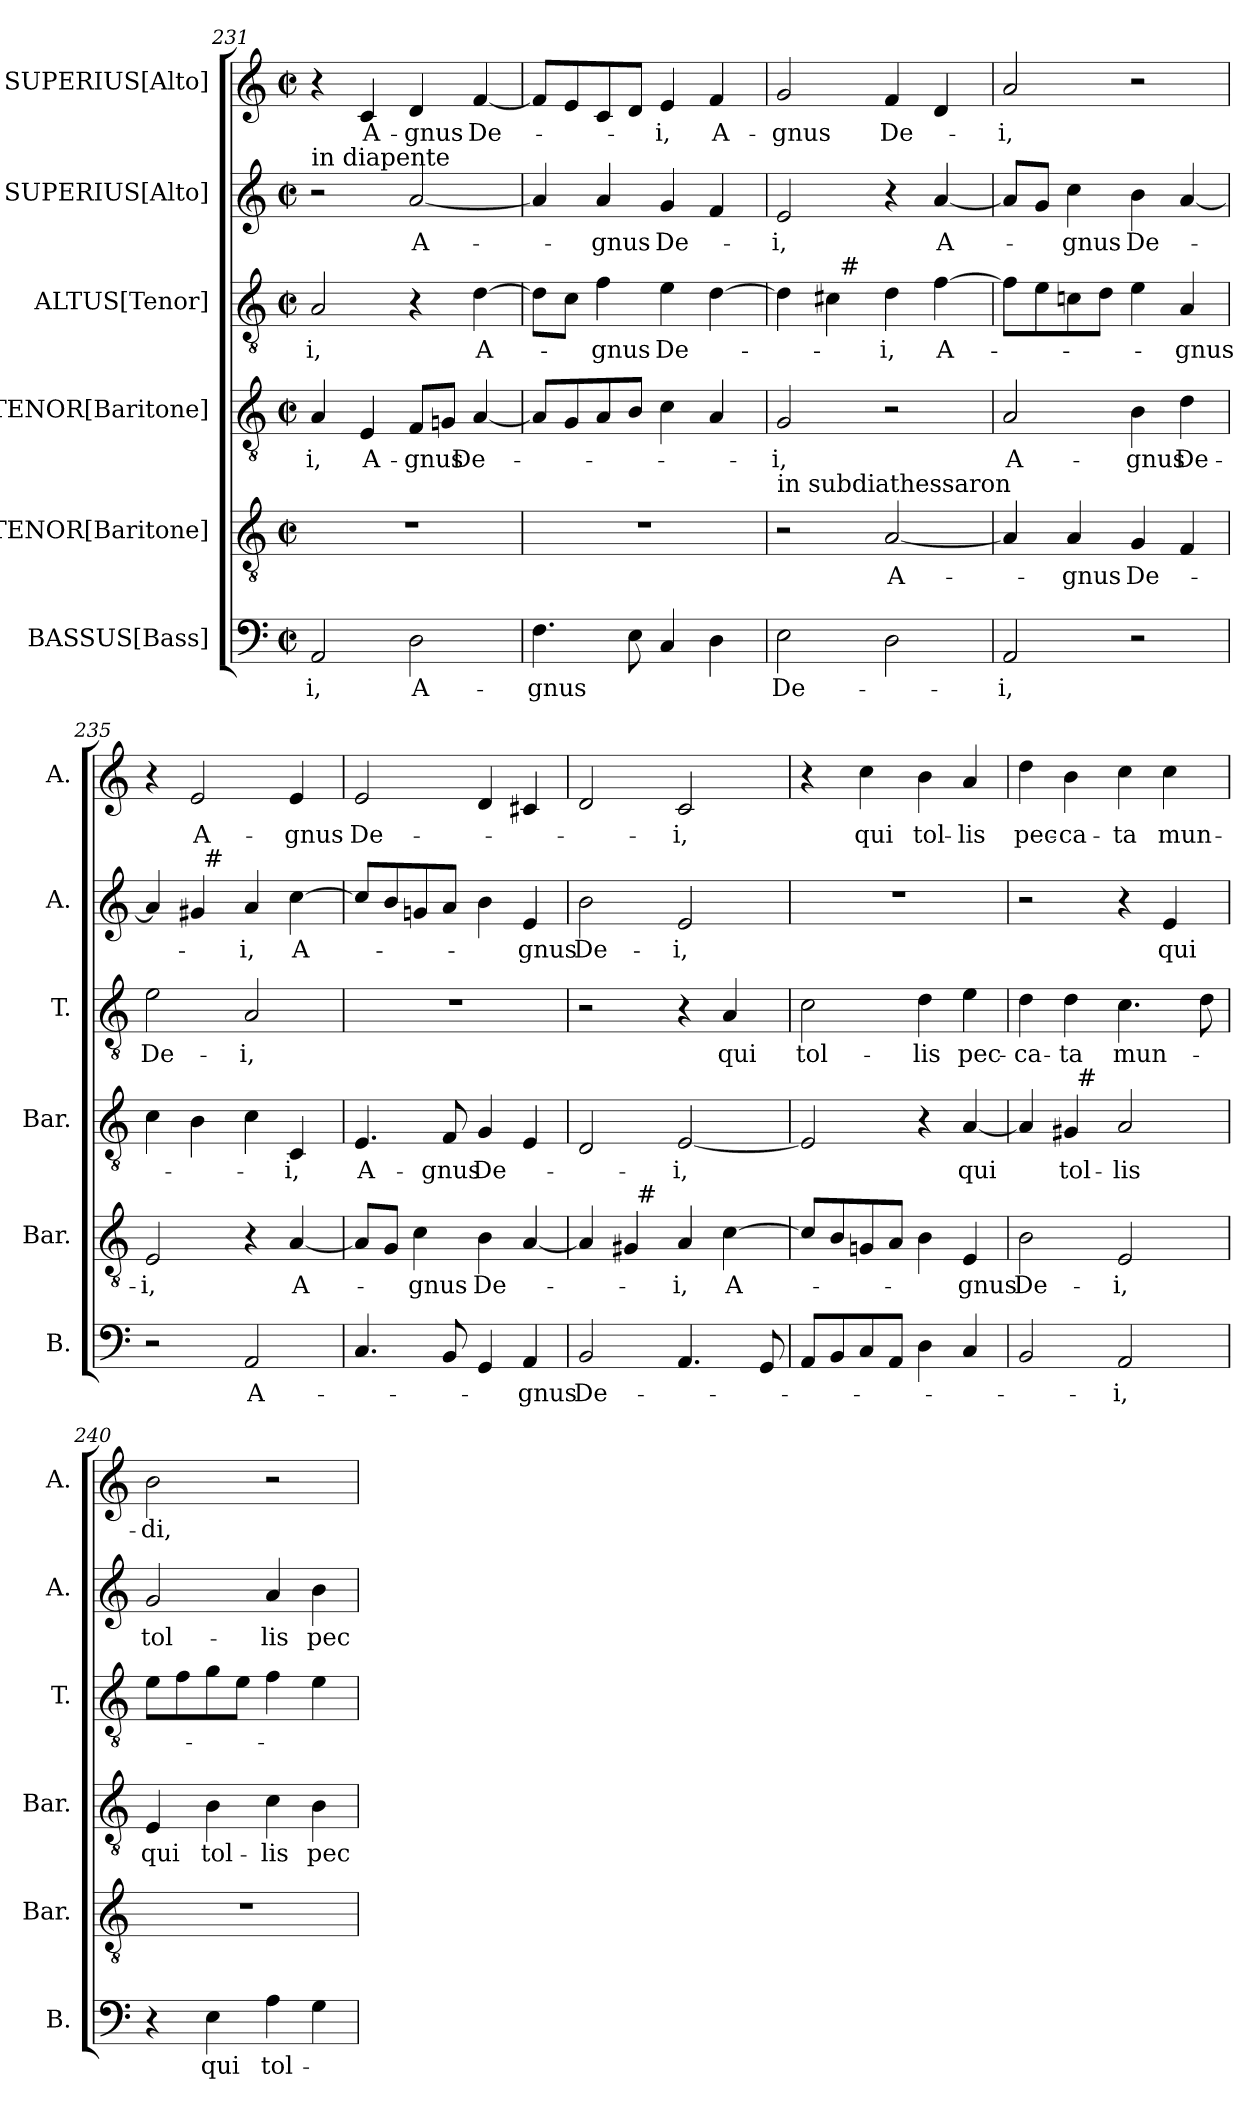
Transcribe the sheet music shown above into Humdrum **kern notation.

**kern	**text	**kern	**text	**kern	**text	**kern	**text	**kern	**text	**kern	**text
*part6	*part6	*part5	*part5	*part4	*part4	*part3	*part3	*part2	*part2	*part1	*part1
*staff6	*staff6	*staff5	*staff5	*staff4	*staff4	*staff3	*staff3	*staff2	*staff2	*staff1	*staff1
*I"BASSUS[Bass]	*	*I"TENOR[Baritone]	*	*I"TENOR[Baritone]	*	*I"ALTUS[Tenor]	*	*I"SUPERIUS[Alto]	*	*I"SUPERIUS[Alto]	*
*I'B.	*	*I'Bar.	*	*I'Bar.	*	*I'T.	*	*I'A.	*	*I'A.	*
*clefF4	*	*clefGv2	*	*clefGv2	*	*clefGv2	*	*clefG2	*	*clefG2	*
*	*	*ITrd7c12	*	*ITrd7c12	*	*ITrd7c12	*	*	*	*	*
*k[]	*	*k[]	*	*k[]	*	*k[]	*	*k[]	*	*k[]	*
*C:	*	*C:	*	*C:	*	*C:	*	*C:	*	*C:	*
*M2/2	*	*M2/2	*	*M2/2	*	*M2/2	*	*M2/2	*	*M2/2	*
*met(c|)	*	*met(c|)	*	*met(c|)	*	*met(c|)	*	*met(c|)	*	*met(c|)	*
=231	=231	=231	=231	=231	=231	=231	=231	=231	=231	=231	=231
!	!	!	!	!	!	!	!	!LO:TX:a:t=in diapente	!	!	!
!	!LO:LY:b	!	!	!	!LO:LY:b	!	!LO:LY:b	!	!	!	!
2AA/	-i,	1r	.	4AA/	-i,	2AA/	-i,	2r	.	4r	.
!	!	!	!	!	!LO:LY:b	!	!	!	!	!	!LO:LY:b
.	.	.	.	4EE/	A-	.	.	.	.	4c/	A-
!	!LO:LY:b	!	!	!	!LO:LY:b	!	!	!	!LO:LY:b	!	!LO:LY:b
2D\	A-	.	.	8FF/L	-gnus	4r	.	[<2a/	A-	4d/	-gnus
.	.	.	.	8GGn/J	.	.	.	.	.	.	.
!	!	!	!	!	!LO:LY:b	!	!LO:LY:b	!	!	!	!LO:LY:b
.	.	.	.	[<4AA/	De-	[>4D\	A-	.	.	[<4f/	De-
=232	=232	=232	=232	=232	=232	=232	=232	=232	=232	=232	=232
!	!LO:LY:b	!	!	!	!	!	!	!	!	!	!
4.F\	-gnus	1r	.	8AA/L]	.	8D\L]	.	4a/]	.	8f/L]	.
.	.	.	.	8GG/	.	8C\J	.	.	.	8e/	.
!	!	!	!	!	!	!	!LO:LY:b	!	!LO:LY:b	!	!
.	.	.	.	8AA/	.	4F\	-gnus	4a/	-gnus	8c/	.
8E\	.	.	.	8BB/J	.	.	.	.	.	8d/J	.
!	!	!	!	!	!	!	!LO:LY:b	!	!LO:LY:b	!	!LO:LY:b
4C/	.	.	.	4C\	.	4E\	De-	4g/	De-	4e/	-i,
!	!	!	!	!	!	!	!	!	!	!	!LO:LY:b
4D\	.	.	.	4AA/	.	[>4D\	.	4f/	.	4f/	A-
=233	=233	=233	=233	=233	=233	=233	=233	=233	=233	=233	=233
!	!	!LO:TX:a:t=in subdiathessaron	!	!	!	!	!	!	!	!	!
!	!LO:LY:b	!	!	!	!LO:LY:b	!	!	!	!LO:LY:b	!	!LO:LY:b
*	*	*	*	*	*	*^	*	*	*	*	*
2E\	De-	2r	.	2GG/	-i,	4D\]	4ryy	.	2e/	-i,	2g/	-gnus
.	.	.	.	.	.	4C#\	32ryy	.	.	.	.	.
!	!	!	!	!	!	!	!LO:TX:a:t=#	!	!	!	!	!
.	.	.	.	.	.	.	2ryy	.	.	.	.	.
!	!	!	!LO:LY:b	!	!	!	!	!LO:LY:b	!	!	!	!LO:LY:b
2D\	.	[<2AA/	A-	2r	.	4D\	.	-i,	4r	.	4f/	De-
!	!	!	!	!	!	!	!	!LO:LY:b	!	!LO:LY:b	!	!
.	.	.	.	.	.	[>4F\	.	A-	[<4a/	A-	4d/	.
.	.	.	.	.	.	.	8..ryy	.	.	.	.	.
=234	=234	=234	=234	=234	=234	=234	=234	=234	=234	=234	=234	=234
!	!LO:LY:b	!	!	!	!LO:LY:b	!	!	!	!	!	!	!LO:LY:b
*	*	*	*	*	*	*v	*v	*	*	*	*	*
2AA/	-i,	4AA/]	.	2AA/	A-	8F\L]	.	8a/L]	.	2a/	-i,
.	.	.	.	.	.	8E\	.	8g/J	.	.	.
!	!	!	!LO:LY:b	!	!	!	!	!	!LO:LY:b	!	!
.	.	4AA/	-gnus	.	.	8Cn\	.	4cc\	-gnus	.	.
.	.	.	.	.	.	8D\J	.	.	.	.	.
!	!	!	!LO:LY:b	!	!LO:LY:b	!	!	!	!LO:LY:b	!	!
2r	.	4GG/	De-	4BB\	-gnus	4E\	.	4b\	De-	2r	.
!	!	!	!	!	!LO:LY:b	!	!LO:LY:b	!	!	!	!
.	.	4FF/	.	4D\	De-	4AA/	-gnus	[<4a/	.	.	.
!!LO:LB:g=z
=235	=235	=235	=235	=235	=235	=235	=235	=235	=235	=235	=235
!	!	!	!LO:LY:b	!	!	!	!LO:LY:b	!	!	!	!
*	*	*	*	*	*	*	*	*^	*	*	*
2r	.	2EE/	-i,	4C\	.	2E\	De-	4a/]	4ryy	.	4r	.
!	!	!	!	!	!	!	!	!	!	!	!	!LO:LY:b
.	.	.	.	4BB\	.	.	.	4g#/	32ryy	.	2e/	A-
!	!	!	!	!	!	!	!	!	!LO:TX:a:t=#	!	!	!
.	.	.	.	.	.	.	.	.	2ryy	.	.	.
!	!LO:LY:b	!	!	!	!	!	!LO:LY:b	!	!	!LO:LY:b	!	!
2AA/	A-	4r	.	4C\	.	2AA/	-i,	4a/	.	-i,	.	.
!	!	!	!LO:LY:b	!	!LO:LY:b	!	!	!	!	!LO:LY:b	!	!LO:LY:b
.	.	[<4AA/	A-	4CC/	-i,	.	.	[>4cc\	.	A-	4e/	-gnus
.	.	.	.	.	.	.	.	.	8..ryy	.	.	.
=236	=236	=236	=236	=236	=236	=236	=236	=236	=236	=236	=236	=236
!	!	!	!	!	!LO:LY:b	!	!	!	!	!	!	!LO:LY:b
*	*	*	*	*	*	*	*	*v	*v	*	*	*
4.C/	.	8AA/L]	.	4.EE/	A-	1r	.	8cc/L]	.	2e/	De-
.	.	8GG/J	.	.	.	.	.	8b/	.	.	.
!	!	!	!LO:LY:b	!	!	!	!	!	!	!	!
.	.	4C\	-gnus	.	.	.	.	8gn/	.	.	.
!	!	!	!	!	!LO:LY:b	!	!	!	!	!	!
8BB/	.	.	.	8FF/	-gnus	.	.	8a/J	.	.	.
!	!	!	!LO:LY:b	!	!LO:LY:b	!	!	!	!	!	!
4GG/	.	4BB\	De-	4GG/	De-	.	.	4b\	.	4d/	.
!	!LO:LY:b	!	!	!	!	!	!	!	!LO:LY:b	!	!
4AA/	-gnus	[<4AA/	.	4EE/	.	.	.	4e/	-gnus	4c#X/	.
=237	=237	=237	=237	=237	=237	=237	=237	=237	=237	=237	=237
!	!LO:LY:b	!	!	!	!	!	!	!	!LO:LY:b	!	!
*	*	*^	*	*	*	*	*	*	*	*	*
2BB/	De-	4AA/]	4ryy	.	2DD/	.	2r	.	2b\	De-	2d/	.
.	.	4GG#/	32ryy	.	.	.	.	.	.	.	.	.
!	!	!	!LO:TX:a:t=#	!	!	!	!	!	!	!	!	!
.	.	.	2ryy	.	.	.	.	.	.	.	.	.
!	!	!	!	!LO:LY:b	!	!LO:LY:b	!	!	!	!LO:LY:b	!	!LO:LY:b
4.AA/	.	4AA/	.	-i,	[<2EE/	-i,	4r	.	2e/	-i,	2c/	-i,
!	!	!	!	!LO:LY:b	!	!	!	!LO:LY:b	!	!	!	!
.	.	[>4C\	.	A-	.	.	4AA/	qui	.	.	.	.
.	.	.	8..ryy	.	.	.	.	.	.	.	.	.
8GG/	.	.	.	.	.	.	.	.	.	.	.	.
=238	=238	=238	=238	=238	=238	=238	=238	=238	=238	=238	=238	=238
!	!	!	!	!	!	!	!	!LO:LY:b	!	!	!	!
*	*	*v	*v	*	*	*	*	*	*	*	*	*
8AA/L	.	8C/L]	.	2EE/]	.	2C\	tol-	1r	.	4r	.
8BB/	.	8BB/	.	.	.	.	.	.	.	.	.
!	!	!	!	!	!	!	!	!	!	!	!LO:LY:b
8C/	.	8GGn/	.	.	.	.	.	.	.	4cc\	qui
8AA/J	.	8AA/J	.	.	.	.	.	.	.	.	.
!	!	!	!	!	!	!	!LO:LY:b	!	!	!	!LO:LY:b
4D\	.	4BB\	.	4r	.	4D\	-lis	.	.	4b\	tol-
!	!	!	!LO:LY:b	!	!LO:LY:b	!	!LO:LY:b	!	!	!	!LO:LY:b
4C/	.	4EE/	-gnus	[<4AA/	qui	4E\	pec-	.	.	4a/	-lis
=239	=239	=239	=239	=239	=239	=239	=239	=239	=239	=239	=239
!	!	!	!LO:LY:b	!	!	!	!LO:LY:b	!	!	!	!LO:LY:b
*	*	*	*	*^	*	*	*	*	*	*	*
2BB/	.	2BB\	De-	4AA/]	4ryy	.	4D\	-ca-	2r	.	4dd\	pec-
!	!	!	!	!	!	!LO:LY:b	!	!LO:LY:b	!	!	!	!LO:LY:b
.	.	.	.	4GG#/	32ryy	tol-	4D\	-ta	.	.	4b\	-ca-
!	!	!	!	!	!LO:TX:a:t=#	!	!	!	!	!	!	!
.	.	.	.	.	2ryy	.	.	.	.	.	.	.
!	!LO:LY:b	!	!LO:LY:b	!	!	!LO:LY:b	!	!LO:LY:b	!	!	!	!LO:LY:b
2AA/	-i,	2EE/	-i,	2AA/	.	-lis	4.C\	mun-	4r	.	4cc\	-ta
!	!	!	!	!	!	!	!	!	!	!LO:LY:b	!	!LO:LY:b
.	.	.	.	.	.	.	.	.	4e/	qui	4cc\	mun-
.	.	.	.	.	8..ryy	.	.	.	.	.	.	.
.	.	.	.	.	.	.	8D\	.	.	.	.	.
=240	=240	=240	=240	=240	=240	=240	=240	=240	=240	=240	=240	=240
!	!	!	!	!	!	!LO:LY:b	!	!	!	!LO:LY:b	!	!LO:LY:b
*	*	*	*	*v	*v	*	*	*	*	*	*	*
4r	.	1r	.	4EE/	qui	8E\L	.	2g/	tol-	2b\	-di,
.	.	.	.	.	.	8F\	.	.	.	.	.
!	!LO:LY:b	!	!	!	!LO:LY:b	!	!	!	!	!	!
4E\	qui	.	.	4BB\	tol-	8G\	.	.	.	.	.
.	.	.	.	.	.	8E\J	.	.	.	.	.
!	!LO:LY:b	!	!	!	!LO:LY:b	!	!	!	!LO:LY:b	!	!
4A\	tol-	.	.	4C\	-lis	4F\	.	4a/	-lis	2r	.
!	!	!	!	!	!LO:LY:b	!	!	!	!LO:LY:b	!	!
4G\	.	.	.	4BB\	pec-	4E\	.	4b\	pec-	.	.
=	=	=	=	=	=	=	=	=	=	=	=
*-	*-	*-	*-	*-	*-	*-	*-	*-	*-	*-	*-
